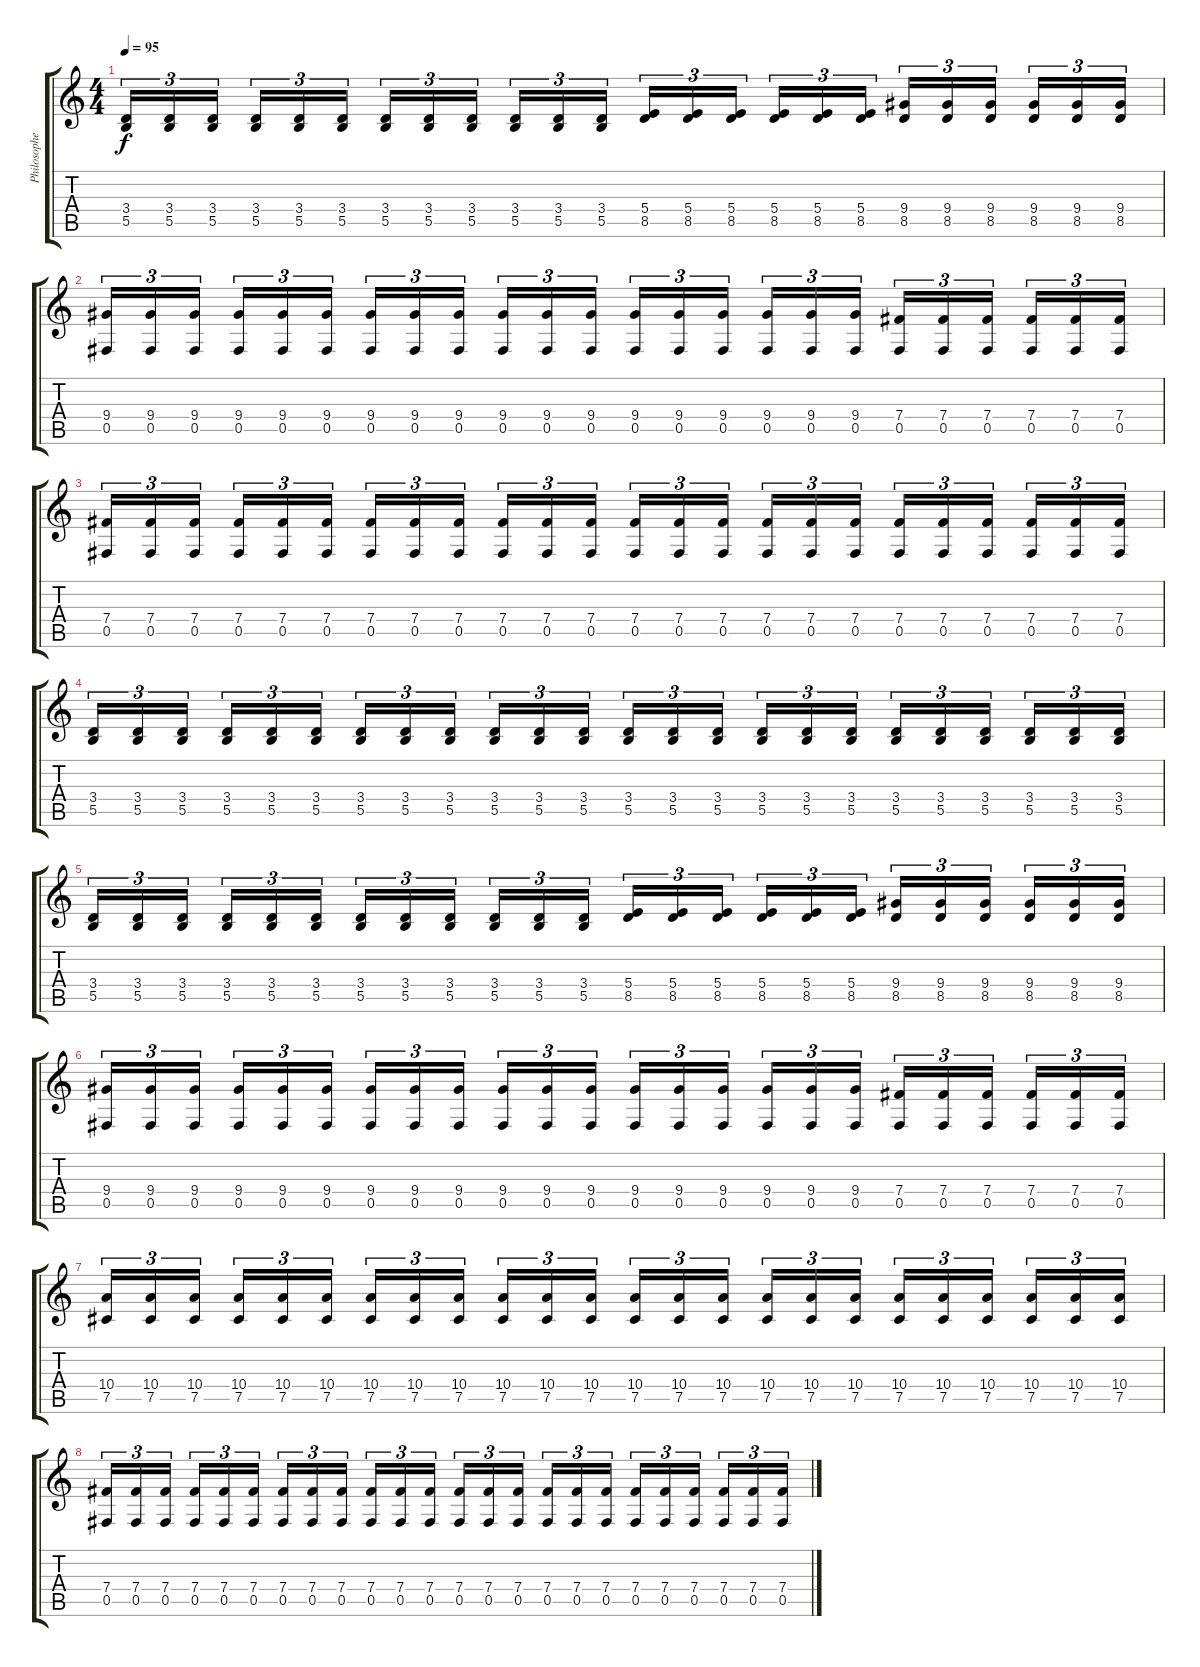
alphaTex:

\track ("Philosopher" "Philosophe") {instrument distortionguitar}
\staff {score tabs}
\tuning (Db4 Ab3 E3 B2 Gb2 Db2) {hide}
\ts (4 4)
\tempo 95
\clef g2
\ks c
(3.4 5.5).16{tu (3 2) dy f} (3.4 5.5).16{tu (3 2)} (3.4 5.5).16{tu (3 2) beam splitsecondary} (3.4 5.5).16{tu (3 2)} (3.4 5.5).16{tu (3 2)} (3.4 5.5).16{tu (3 2)} (3.4 5.5).16{tu (3 2)} (3.4 5.5).16{tu (3 2)} (3.4 5.5).16{tu (3 2) beam splitsecondary} (3.4 5.5).16{tu (3 2)} (3.4 5.5).16{tu (3 2)} (3.4 5.5).16{tu (3 2)} (5.4 8.5).16{tu (3 2)} (5.4 8.5).16{tu (3 2)} (5.4 8.5).16{tu (3 2) beam splitsecondary} (5.4 8.5).16{tu (3 2)} (5.4 8.5).16{tu (3 2)} (5.4 8.5).16{tu (3 2)} (9.4 8.5).16{tu (3 2)} (9.4 8.5).16{tu (3 2)} (9.4 8.5).16{tu (3 2) beam splitsecondary} (9.4 8.5).16{tu (3 2)} (9.4 8.5).16{tu (3 2)} (9.4 8.5).16{tu (3 2)} |
(9.4 0.5).16{tu (3 2)} (9.4 0.5).16{tu (3 2)} (9.4 0.5).16{tu (3 2) beam splitsecondary} (9.4 0.5).16{tu (3 2)} (9.4 0.5).16{tu (3 2)} (9.4 0.5).16{tu (3 2)} (9.4 0.5).16{tu (3 2)} (9.4 0.5).16{tu (3 2)} (9.4 0.5).16{tu (3 2) beam splitsecondary} (9.4 0.5).16{tu (3 2)} (9.4 0.5).16{tu (3 2)} (9.4 0.5).16{tu (3 2)} (9.4 0.5).16{tu (3 2)} (9.4 0.5).16{tu (3 2)} (9.4 0.5).16{tu (3 2) beam splitsecondary} (9.4 0.5).16{tu (3 2)} (9.4 0.5).16{tu (3 2)} (9.4 0.5).16{tu (3 2)} (7.4 0.5).16{tu (3 2)} (7.4 0.5).16{tu (3 2)} (7.4 0.5).16{tu (3 2) beam splitsecondary} (7.4 0.5).16{tu (3 2)} (7.4 0.5).16{tu (3 2)} (7.4 0.5).16{tu (3 2)} |
(7.4 0.5).16{tu (3 2)} (7.4 0.5).16{tu (3 2)} (7.4 0.5).16{tu (3 2) beam splitsecondary} (7.4 0.5).16{tu (3 2)} (7.4 0.5).16{tu (3 2)} (7.4 0.5).16{tu (3 2)} (7.4 0.5).16{tu (3 2)} (7.4 0.5).16{tu (3 2)} (7.4 0.5).16{tu (3 2) beam splitsecondary} (7.4 0.5).16{tu (3 2)} (7.4 0.5).16{tu (3 2)} (7.4 0.5).16{tu (3 2)} (7.4 0.5).16{tu (3 2)} (7.4 0.5).16{tu (3 2)} (7.4 0.5).16{tu (3 2) beam splitsecondary} (7.4 0.5).16{tu (3 2)} (7.4 0.5).16{tu (3 2)} (7.4 0.5).16{tu (3 2)} (7.4 0.5).16{tu (3 2)} (7.4 0.5).16{tu (3 2)} (7.4 0.5).16{tu (3 2) beam splitsecondary} (7.4 0.5).16{tu (3 2)} (7.4 0.5).16{tu (3 2)} (7.4 0.5).16{tu (3 2)} |
(3.4 5.5).16{tu (3 2)} (3.4 5.5).16{tu (3 2)} (3.4 5.5).16{tu (3 2) beam splitsecondary} (3.4 5.5).16{tu (3 2)} (3.4 5.5).16{tu (3 2)} (3.4 5.5).16{tu (3 2)} (3.4 5.5).16{tu (3 2)} (3.4 5.5).16{tu (3 2)} (3.4 5.5).16{tu (3 2) beam splitsecondary} (3.4 5.5).16{tu (3 2)} (3.4 5.5).16{tu (3 2)} (3.4 5.5).16{tu (3 2)} (3.4 5.5).16{tu (3 2)} (3.4 5.5).16{tu (3 2)} (3.4 5.5).16{tu (3 2) beam splitsecondary} (3.4 5.5).16{tu (3 2)} (3.4 5.5).16{tu (3 2)} (3.4 5.5).16{tu (3 2)} (3.4 5.5).16{tu (3 2)} (3.4 5.5).16{tu (3 2)} (3.4 5.5).16{tu (3 2) beam splitsecondary} (3.4 5.5).16{tu (3 2)} (3.4 5.5).16{tu (3 2)} (3.4 5.5).16{tu (3 2)} |
(3.4 5.5).16{tu (3 2)} (3.4 5.5).16{tu (3 2)} (3.4 5.5).16{tu (3 2) beam splitsecondary} (3.4 5.5).16{tu (3 2)} (3.4 5.5).16{tu (3 2)} (3.4 5.5).16{tu (3 2)} (3.4 5.5).16{tu (3 2)} (3.4 5.5).16{tu (3 2)} (3.4 5.5).16{tu (3 2) beam splitsecondary} (3.4 5.5).16{tu (3 2)} (3.4 5.5).16{tu (3 2)} (3.4 5.5).16{tu (3 2)} (5.4 8.5).16{tu (3 2)} (5.4 8.5).16{tu (3 2)} (5.4 8.5).16{tu (3 2) beam splitsecondary} (5.4 8.5).16{tu (3 2)} (5.4 8.5).16{tu (3 2)} (5.4 8.5).16{tu (3 2)} (9.4 8.5).16{tu (3 2)} (9.4 8.5).16{tu (3 2)} (9.4 8.5).16{tu (3 2) beam splitsecondary} (9.4 8.5).16{tu (3 2)} (9.4 8.5).16{tu (3 2)} (9.4 8.5).16{tu (3 2)} |
(9.4 0.5).16{tu (3 2)} (9.4 0.5).16{tu (3 2)} (9.4 0.5).16{tu (3 2) beam splitsecondary} (9.4 0.5).16{tu (3 2)} (9.4 0.5).16{tu (3 2)} (9.4 0.5).16{tu (3 2)} (9.4 0.5).16{tu (3 2)} (9.4 0.5).16{tu (3 2)} (9.4 0.5).16{tu (3 2) beam splitsecondary} (9.4 0.5).16{tu (3 2)} (9.4 0.5).16{tu (3 2)} (9.4 0.5).16{tu (3 2)} (9.4 0.5).16{tu (3 2)} (9.4 0.5).16{tu (3 2)} (9.4 0.5).16{tu (3 2) beam splitsecondary} (9.4 0.5).16{tu (3 2)} (9.4 0.5).16{tu (3 2)} (9.4 0.5).16{tu (3 2)} (7.4 0.5).16{tu (3 2)} (7.4 0.5).16{tu (3 2)} (7.4 0.5).16{tu (3 2) beam splitsecondary} (7.4 0.5).16{tu (3 2)} (7.4 0.5).16{tu (3 2)} (7.4 0.5).16{tu (3 2)} |
(10.4 7.5).16{tu (3 2)} (10.4 7.5).16{tu (3 2)} (10.4 7.5).16{tu (3 2) beam splitsecondary} (10.4 7.5).16{tu (3 2)} (10.4 7.5).16{tu (3 2)} (10.4 7.5).16{tu (3 2)} (10.4 7.5).16{tu (3 2)} (10.4 7.5).16{tu (3 2)} (10.4 7.5).16{tu (3 2) beam splitsecondary} (10.4 7.5).16{tu (3 2)} (10.4 7.5).16{tu (3 2)} (10.4 7.5).16{tu (3 2)} (10.4 7.5).16{tu (3 2)} (10.4 7.5).16{tu (3 2)} (10.4 7.5).16{tu (3 2) beam splitsecondary} (10.4 7.5).16{tu (3 2)} (10.4 7.5).16{tu (3 2)} (10.4 7.5).16{tu (3 2)} (10.4 7.5).16{tu (3 2)} (10.4 7.5).16{tu (3 2)} (10.4 7.5).16{tu (3 2) beam splitsecondary} (10.4 7.5).16{tu (3 2)} (10.4 7.5).16{tu (3 2)} (10.4 7.5).16{tu (3 2)} |
(7.4 0.5).16{tu (3 2)} (7.4 0.5).16{tu (3 2)} (7.4 0.5).16{tu (3 2) beam splitsecondary} (7.4 0.5).16{tu (3 2)} (7.4 0.5).16{tu (3 2)} (7.4 0.5).16{tu (3 2)} (7.4 0.5).16{tu (3 2)} (7.4 0.5).16{tu (3 2)} (7.4 0.5).16{tu (3 2) beam splitsecondary} (7.4 0.5).16{tu (3 2)} (7.4 0.5).16{tu (3 2)} (7.4 0.5).16{tu (3 2)} (7.4 0.5).16{tu (3 2)} (7.4 0.5).16{tu (3 2)} (7.4 0.5).16{tu (3 2) beam splitsecondary} (7.4 0.5).16{tu (3 2)} (7.4 0.5).16{tu (3 2)} (7.4 0.5).16{tu (3 2)} (7.4 0.5).16{tu (3 2)} (7.4 0.5).16{tu (3 2)} (7.4 0.5).16{tu (3 2) beam splitsecondary} (7.4 0.5).16{tu (3 2)} (7.4 0.5).16{tu (3 2)} (7.4 0.5).16{tu (3 2)}
